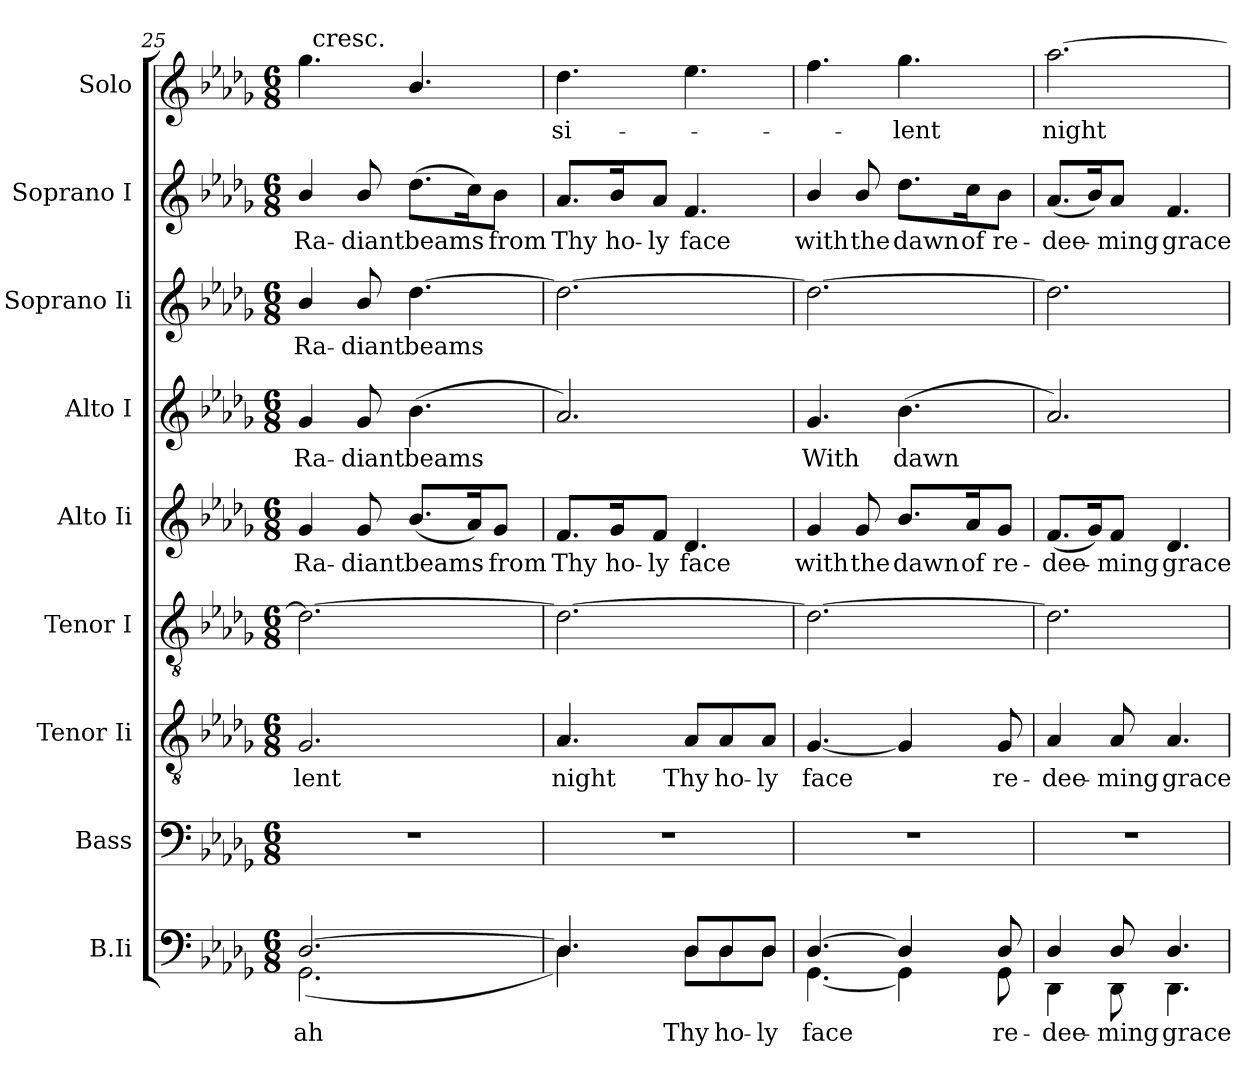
**kern	**text	**kern	**kern	**text	**kern	**kern	**text	**kern	**text	**kern	**text	**kern	**text	**kern	**text
*part9	*part9	*part8	*part7	*part7	*part6	*part5	*part5	*part4	*part4	*part3	*part3	*part2	*part2	*part1	*part1
*staff9	*staff9	*staff8	*staff7	*staff7	*staff6	*staff5	*staff5	*staff4	*staff4	*staff3	*staff3	*staff2	*staff2	*staff1	*staff1
*I"B.Ii	*	*I"Bass	*I"Tenor Ii	*	*I"Tenor I	*I"Alto Ii	*	*I"Alto I	*	*I"Soprano Ii	*	*I"Soprano I	*	*I"Solo	*
*I'B.Ii	*	*I'B.	*I'T. Ii	*	*I'T. I	*I'A.Ii	*	*I'A.I	*	*I'S.Ii	*	*I'S.I	*	*I'Solo	*
!!LO:LB:g=z
*clefF4	*	*clefF4	*clefGv2	*	*clefGv2	*clefG2	*	*clefG2	*	*clefG2	*	*clefG2	*	*clefG2	*
*k[b-e-a-d-g-]	*	*k[b-e-a-d-g-]	*k[b-e-a-d-g-]	*	*k[b-e-a-d-g-]	*k[b-e-a-d-g-]	*	*k[b-e-a-d-g-]	*	*k[b-e-a-d-g-]	*	*k[b-e-a-d-g-]	*	*k[b-e-a-d-g-]	*
*D-:	*	*D-:	*D-:	*	*D-:	*D-:	*	*D-:	*	*D-:	*	*D-:	*	*D-:	*
*M6/8	*	*M6/8	*M6/8	*	*M6/8	*M6/8	*	*M6/8	*	*M6/8	*	*M6/8	*	*M6/8	*
=25	=25	=25	=25	=25	=25	=25	=25	=25	=25	=25	=25	=25	=25	=25	=25
!	!	!	!	!	!	!	!	!	!	!	!	!	!	!LO:TX:a:t=F	!
!	!LO:LY:b	!	!	!LO:LY:b	!	!	!LO:LY:b	!	!LO:LY:b	!	!LO:LY:b	!	!LO:LY:b	!	!
*^	*	*	*	*	*	*	*	*	*	*	*	*	*	*^	*
[>2.D-/	(<2.GG-\	ah	2.r	2.G-/	-lent	2.d-\_	4g-/	Ra-	4g-/	Ra-	4b-/	Ra-	4b-/	Ra-	4.gg-\	32ryy	.
!	!	!	!	!	!	!	!	!	!	!	!	!	!	!	!	!LO:TX:a:t=cresc.	!
.	.	.	.	.	.	.	.	.	.	.	.	.	.	.	.	2ryy	.
!	!	!	!	!	!	!	!	!LO:LY:b	!	!LO:LY:b	!	!LO:LY:b	!	!LO:LY:b	!	!	!
.	.	.	.	.	.	.	8g-/	-diant	8g-/	-diant	8b-/	-diant	8b-/	-diantbeams	.	.	.
!	!	!	!	!	!	!	!	!LO:LY:b	!	!LO:LY:b	!	!LO:LY:b	!	!	!	!	!
.	.	.	.	.	.	.	(<8.b-/L	beams	(>4.b-\	beams	[>4.dd-\	beams	(>8.dd-\L	.	4.b-/	.	.
.	.	.	.	.	.	.	.	.	.	.	.	.	.	.	.	8..ryy	.
.	.	.	.	.	.	.	16a-/k)	.	.	.	.	.	16cc\k)	.	.	.	.
!	!	!	!	!	!	!	!	!LO:LY:b	!	!	!	!	!	!LO:LY:b	!	!	!
.	.	.	.	.	.	.	8g-/J	from	.	.	.	.	8b-\J	from	.	.	.
=26	=26	=26	=26	=26	=26	=26	=26	=26	=26	=26	=26	=26	=26	=26	=26	=26	=26
!	!	!	!	!	!LO:LY:b	!	!	!LO:LY:b	!	!	!	!	!	!LO:LY:b	!	!	!LO:LY:b
*	*	*	*	*	*	*	*	*	*	*	*	*	*	*	*v	*v	*
4.D-/]	4.D-\)	.	2.r	4.A-/	night	2.d-\_	8.f/L	Thy	2.a-/)	.	2.dd-\_	.	8.a-/L	Thy	4.dd-\	si-
!	!	!	!	!	!	!	!	!LO:LY:b	!	!	!	!	!	!LO:LY:b	!	!
.	.	.	.	.	.	.	16g-/k	ho-	.	.	.	.	16b-/k	ho-	.	.
!	!	!	!	!	!	!	!	!LO:LY:b	!	!	!	!	!	!LO:LY:b	!	!
.	.	.	.	.	.	.	8f/J	-ly	.	.	.	.	8a-/J	-ly	.	.
!	!	!LO:LY:b	!	!	!LO:LY:b	!	!	!LO:LY:b	!	!	!	!	!	!LO:LY:b	!	!
8D-/L	8D-\L	Thy	.	8A-/L	Thy	.	4.d-/	face	.	.	.	.	4.f/	face	4.ee-\	.
!	!	!LO:LY:b	!	!	!LO:LY:b	!	!	!	!	!	!	!	!	!	!	!
8D-/	8D-\	ho-	.	8A-/	ho-	.	.	.	.	.	.	.	.	.	.	.
!	!	!LO:LY:b	!	!	!LO:LY:b	!	!	!	!	!	!	!	!	!	!	!
8D-/J	8D-\J	-ly	.	8A-/J	-ly	.	.	.	.	.	.	.	.	.	.	.
=27	=27	=27	=27	=27	=27	=27	=27	=27	=27	=27	=27	=27	=27	=27	=27	=27
!	!	!LO:LY:b	!	!	!LO:LY:b	!	!	!LO:LY:b	!	!LO:LY:b	!	!	!	!LO:LY:b	!	!
[>4.D-/	[<4.GG-\	face	2.r	[<4.G-/	face	2.d-\_	4g-/	with	4.g-/	With	2.dd-\_	.	4b-/	with	4.ff\	.
!	!	!	!	!	!	!	!	!LO:LY:b	!	!	!	!	!	!LO:LY:b	!	!
.	.	.	.	.	.	.	8g-/	the	.	.	.	.	8b-/	the	.	.
!	!	!	!	!	!	!	!	!LO:LY:b	!	!LO:LY:b	!	!	!	!LO:LY:b	!	!LO:LY:b
4D-/]	4GG-\]	.	.	4G-/]	.	.	8.b-/L	dawn	(>4.b-\	dawn	.	.	8.dd-\L	dawn	4.gg-\	-lent
!	!	!	!	!	!	!	!	!LO:LY:b	!	!	!	!	!	!LO:LY:b	!	!
.	.	.	.	.	.	.	16a-/k	of	.	.	.	.	16cc\k	of	.	.
!	!	!LO:LY:b	!	!	!LO:LY:b	!	!	!LO:LY:b	!	!	!	!	!	!LO:LY:b	!	!
8D-/	8GG-\	re-	.	8G-/	re-	.	8g-/J	re-	.	.	.	.	8b-\J	re-	.	.
=28	=28	=28	=28	=28	=28	=28	=28	=28	=28	=28	=28	=28	=28	=28	=28	=28
!	!	!LO:LY:b	!	!	!LO:LY:b	!	!	!LO:LY:b	!	!	!	!	!	!LO:LY:b	!	!LO:LY:b
4D-/	4DD-\	-dee-	2.r	4A-/	-dee-	2.d-\]	(<8.f/L	-dee-	2.a-/)	.	2.dd-\]	.	(<8.a-/L	-dee-	[>2.aa-\	night
.	.	.	.	.	.	.	16g-/k)	.	.	.	.	.	16b-/k)	.	.	.
!	!	!LO:LY:b	!	!	!LO:LY:b	!	!	!LO:LY:b	!	!	!	!	!	!LO:LY:b	!	!
8D-/	8DD-\	-ming	.	8A-/	-ming	.	8f/J	-ming	.	.	.	.	8a-/J	-ming	.	.
!	!	!LO:LY:b	!	!	!LO:LY:b	!	!	!LO:LY:b	!	!	!	!	!	!LO:LY:b	!	!
4.D-/	4.DD-\	grace	.	4.A-/	grace	.	4.d-/	grace	.	.	.	.	4.f/	grace	.	.
*v	*v	*	*	*	*	*	*	*	*	*	*	*	*	*	*	*
=	=	=	=	=	=	=	=	=	=	=	=	=	=	=	=
*-	*-	*-	*-	*-	*-	*-	*-	*-	*-	*-	*-	*-	*-	*-	*-
